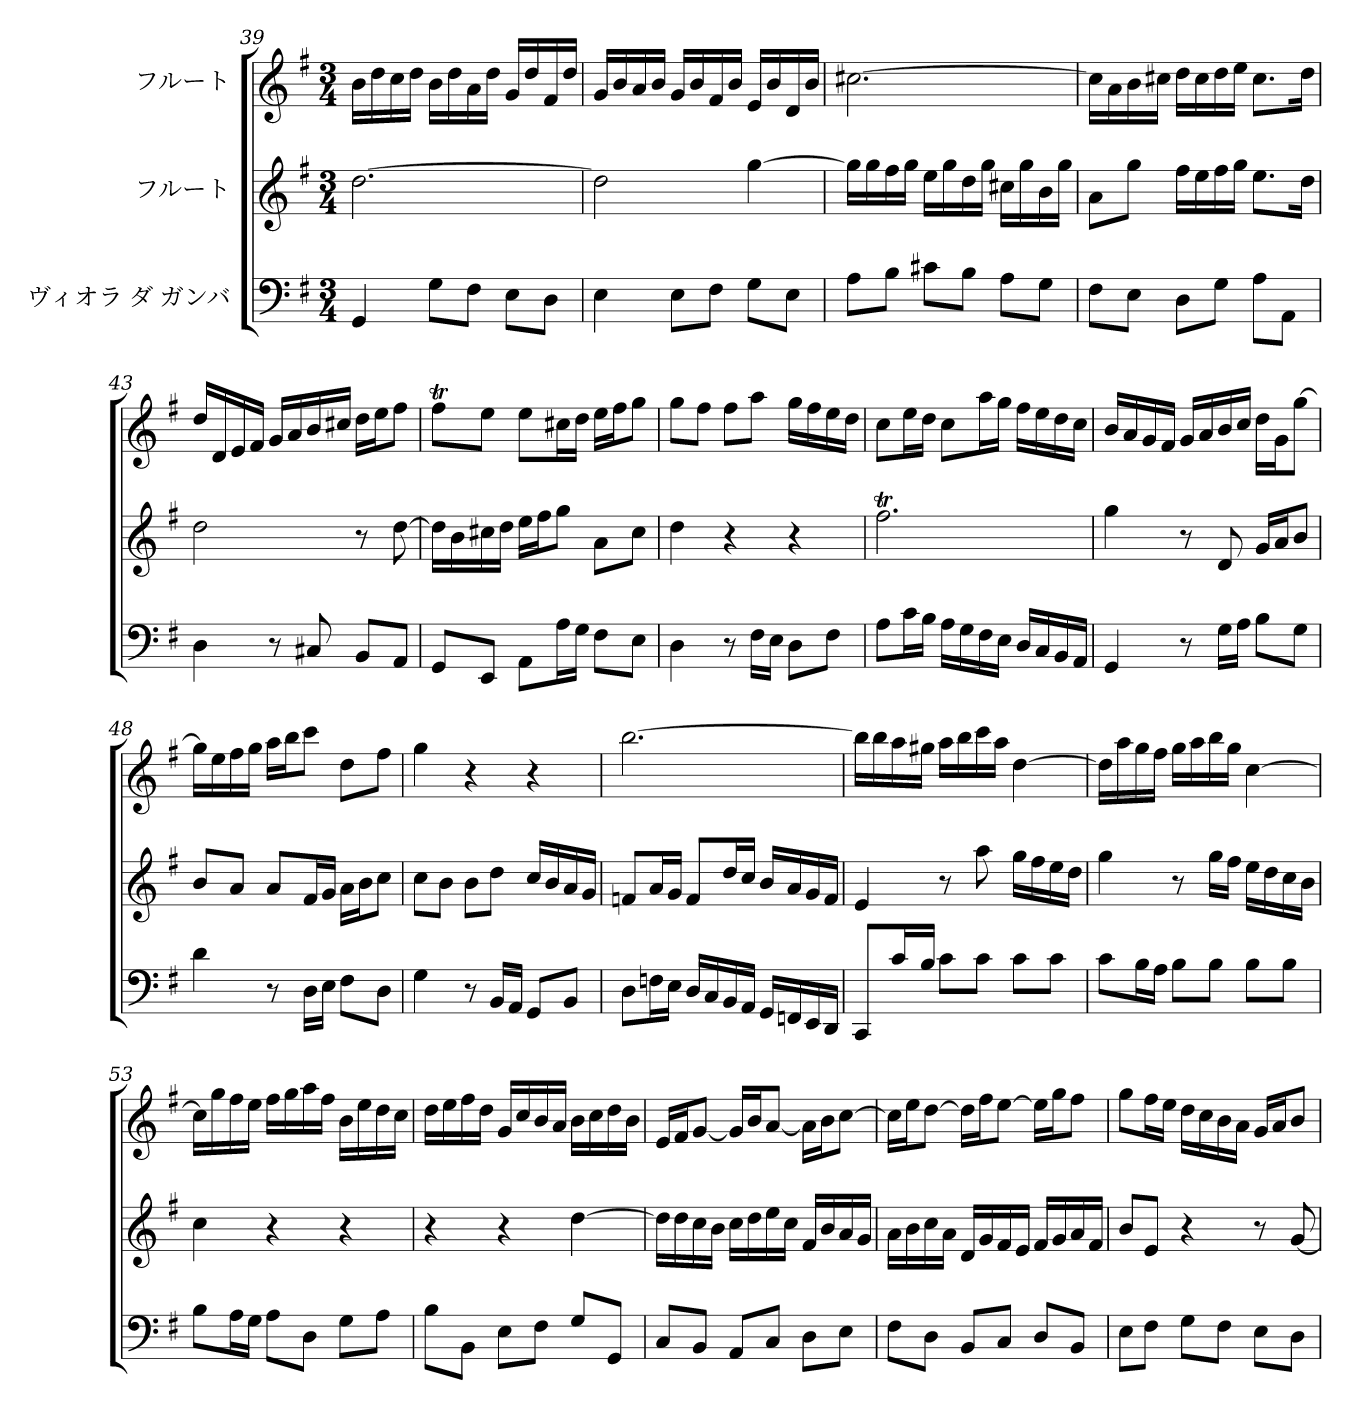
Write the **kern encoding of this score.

**kern	**kern	**kern
*part3	*part2	*part1
*staff3	*staff2	*staff1
*I"ヴィオラ ダ ガンバ	*I"フルート	*I"フルート
*clefF4	*clefG2	*clefG2
*k[f#]	*k[f#]	*k[f#]
*M3/4	*M3/4	*M3/4
=39	=39	=39
4GG/	[2.dd\	16b\LL
.	.	16dd\
.	.	16cc\
.	.	16dd\JJ
8G\L	.	16b\LL
.	.	16dd\
8F#\J	.	16a\
.	.	16dd\JJ
8E\L	.	16g/LL
.	.	16dd/
8D\J	.	16f#/
.	.	16dd/JJ
=40	=40	=40
4E\	2dd\]	16g/LL
.	.	16b/
.	.	16a/
.	.	16b/JJ
8E\L	.	16g/LL
.	.	16b/
8F#\J	.	16f#/
.	.	16b/JJ
8G\L	[4gg\	16e/LL
.	.	16b/
8E\J	.	16d/
.	.	16b/JJ
!!LO:LB:g=z
=41	=41	=41
8A\L	16gg\LL]	[2.cc#X\
.	16gg\	.
8B\J	16ff#\	.
.	16gg\JJ	.
8c#X\L	16ee\LL	.
.	16gg\	.
8B\J	16dd\	.
.	16gg\JJ	.
8A\L	16cc#X\LL	.
.	16gg\	.
8G\J	16b\	.
.	16gg\JJ	.
=42	=42	=42
8F#\L	8a\L	16cc#\LL]
.	.	16a\
8E\J	8gg\J	16b\
.	.	16cc#X\JJ
8D\L	16ff#\LL	16dd\LL
.	16ee\	16cc#\
8G\J	16ff#\	16dd\
.	16gg\JJ	16ee\JJ
8A\L	8.ee\L	8.cc#\L
8AA\J	.	.
.	16dd\Jk	16dd\Jk
=43	=43	=43
4D\	2dd\	16dd/LL
.	.	16d/
.	.	16e/
.	.	16f#/JJ
8r	.	16g/LL
.	.	16a/
8C#X/	.	16b/
.	.	16cc#X/JJ
8BB/L	8r	16dd\LL
.	.	16ee\J
8AA/J	[8dd\	8ff#\J
=44	=44	=44
8GG/L	16dd\LL]	8ff#t\L
.	16b\	.
8EE/J	16cc#X\	8ee\J
.	16dd\JJ	.
8AA\L	16ee\LL	8ee\L
.	16ff#\J	.
16A\L	8gg\J	16cc#X\L
16G\JJ	.	16dd\JJ
8F#\L	8a\L	16ee\LL
.	.	16ff#\J
8E\J	8cc#\J	8gg\J
!!LO:PB:g=z
=45	=45	=45
4D\	4dd\	8gg\L
.	.	8ff#\J
8r	4r	8ff#\L
16F#\LL	.	8aa\J
16E\JJ	.	.
8D\L	4r	16gg\LL
.	.	16ff#\
8F#\J	.	16ee\
.	.	16dd\JJ
=46	=46	=46
8A\L	2.ff#t\	8cc\L
16c\L	.	16ee\L
16B\JJ	.	16dd\JJ
16A\LL	.	8cc\L
16G\	.	.
16F#\	.	16aa\L
16E\JJ	.	16gg\JJ
16D/LL	.	16ff#\LL
16C/	.	16ee\
16BB/	.	16dd\
16AA/JJ	.	16cc\JJ
=47	=47	=47
4GG/	4gg\	16b/LL
.	.	16a/
.	.	16g/
.	.	16f#/JJ
8r	8r	16g/LL
.	.	16a/
16G\LL	8d/	16b/
16A\JJ	.	16cc/JJ
8B\L	16g/LL	16dd\LL
.	16a/J	16g\J
8G\J	8b/J	[8gg\J
=48	=48	=48
4d\	8b/L	16gg\LL]
.	.	16ee\
.	8a/J	16ff#\
.	.	16gg\JJ
8r	8a/L	16aa\LL
.	.	16bb\J
16D\LL	16f#/L	8ccc\J
16E\JJ	16g/JJ	.
8F#\L	16a\LL	8dd\L
.	16b\J	.
8D\J	8cc\J	8ff#\J
!!LO:LB:g=z
=49	=49	=49
4G\	8cc\L	4gg\
.	8b\J	.
8r	8b\L	4r
16BB/LL	8dd\J	.
16AA/JJ	.	.
8GG/L	16cc/LL	4r
.	16b/	.
8BB/J	16a/	.
.	16g/JJ	.
=50	=50	=50
8D\L	8fn/L	[2.bb\
16Fn\L	16a/L	.
16E\JJ	16g/JJ	.
16D/LL	8f/L	.
16C/	.	.
16BB/	16dd/L	.
16AA/JJ	16cc/JJ	.
16GG/LL	16b/LL	.
16FFn/	16a/	.
16EE/	16g/	.
16DD/JJ	16f/JJ	.
=51	=51	=51
8CC/L	4e/	16bb\LL]
.	.	16bb\
16c/L	.	16aa\
16B/JJ	.	16gg#X\JJ
8c\L	8r	16aa\LL
.	.	16bb\
8c\J	8aa\	16ccc\
.	.	16aa\JJ
8c\L	16gg\LL	[4dd\
.	16ff#\	.
8c\J	16ee\	.
.	16dd\JJ	.
!!LO:LB:g=z
=52	=52	=52
8c\L	4gg\	16dd\LL]
.	.	16aa\
16B\L	.	16gg\
16A\JJ	.	16ff#\JJ
8B\L	8r	16gg\LL
.	.	16aa\
8B\J	16gg\LL	16bb\
.	16ff#\JJ	16gg\JJ
8B\L	16ee\LL	[4cc\
.	16dd\	.
8B\J	16cc\	.
.	16b\JJ	.
=53	=53	=53
8B\L	4cc\	16cc\LL]
.	.	16gg\
16A\L	.	16ff#\
16G\JJ	.	16ee\JJ
8A\L	4r	16ff#\LL
.	.	16gg\
8D\J	.	16aa\
.	.	16ff#\JJ
8G\L	4r	16b\LL
.	.	16ee\
8A\J	.	16dd\
.	.	16cc\JJ
=54	=54	=54
8B\L	4r	16dd\LL
.	.	16ee\
8BB\J	.	16ff#\
.	.	16dd\JJ
8E\L	4r	16g/LL
.	.	16cc/
8F#\J	.	16b/
.	.	16a/JJ
8G/L	[4dd\	16b\LL
.	.	16cc\
8GG/J	.	16dd\
.	.	16b\JJ
=55	=55	=55
8C/L	16dd\LL]	16e/LL
.	16dd\	16f#/J
8BB/J	16cc\	[8g/J
.	16b\JJ	.
8AA/L	16cc\LL	16g/LL]
.	16dd\	16b/J
8C/J	16ee\	[8a/J
.	16cc\JJ	.
8D\L	16f#/LL	16a\LL]
.	16b/	16b\J
8E\J	16a/	[8cc\J
.	16g/JJ	.
!!LO:LB:g=z
=56	=56	=56
8F#\L	16a\LL	16cc\LL]
.	16b\	16ee\J
8D\J	16cc\	[8dd\J
.	16a\JJ	.
8BB/L	16d/LL	16dd\LL]
.	16g/	16ff#\J
8C/J	16f#/	[8ee\J
.	16e/JJ	.
8D/L	16f#/LL	16ee\LL]
.	16g/	16gg\J
8BB/J	16a/	8ff#\J
.	16f#/JJ	.
=57	=57	=57
8E\L	8b/L	8gg\L
8F#\J	8e/J	16ff#\L
.	.	16ee\JJ
8G\L	4r	16dd\LL
.	.	16cc\
8F#\J	.	16b\
.	.	16a\JJ
8E\L	8r	16g/LL
.	.	16a/J
8D\J	[8g/	8b/J
=	=	=
*-	*-	*-
